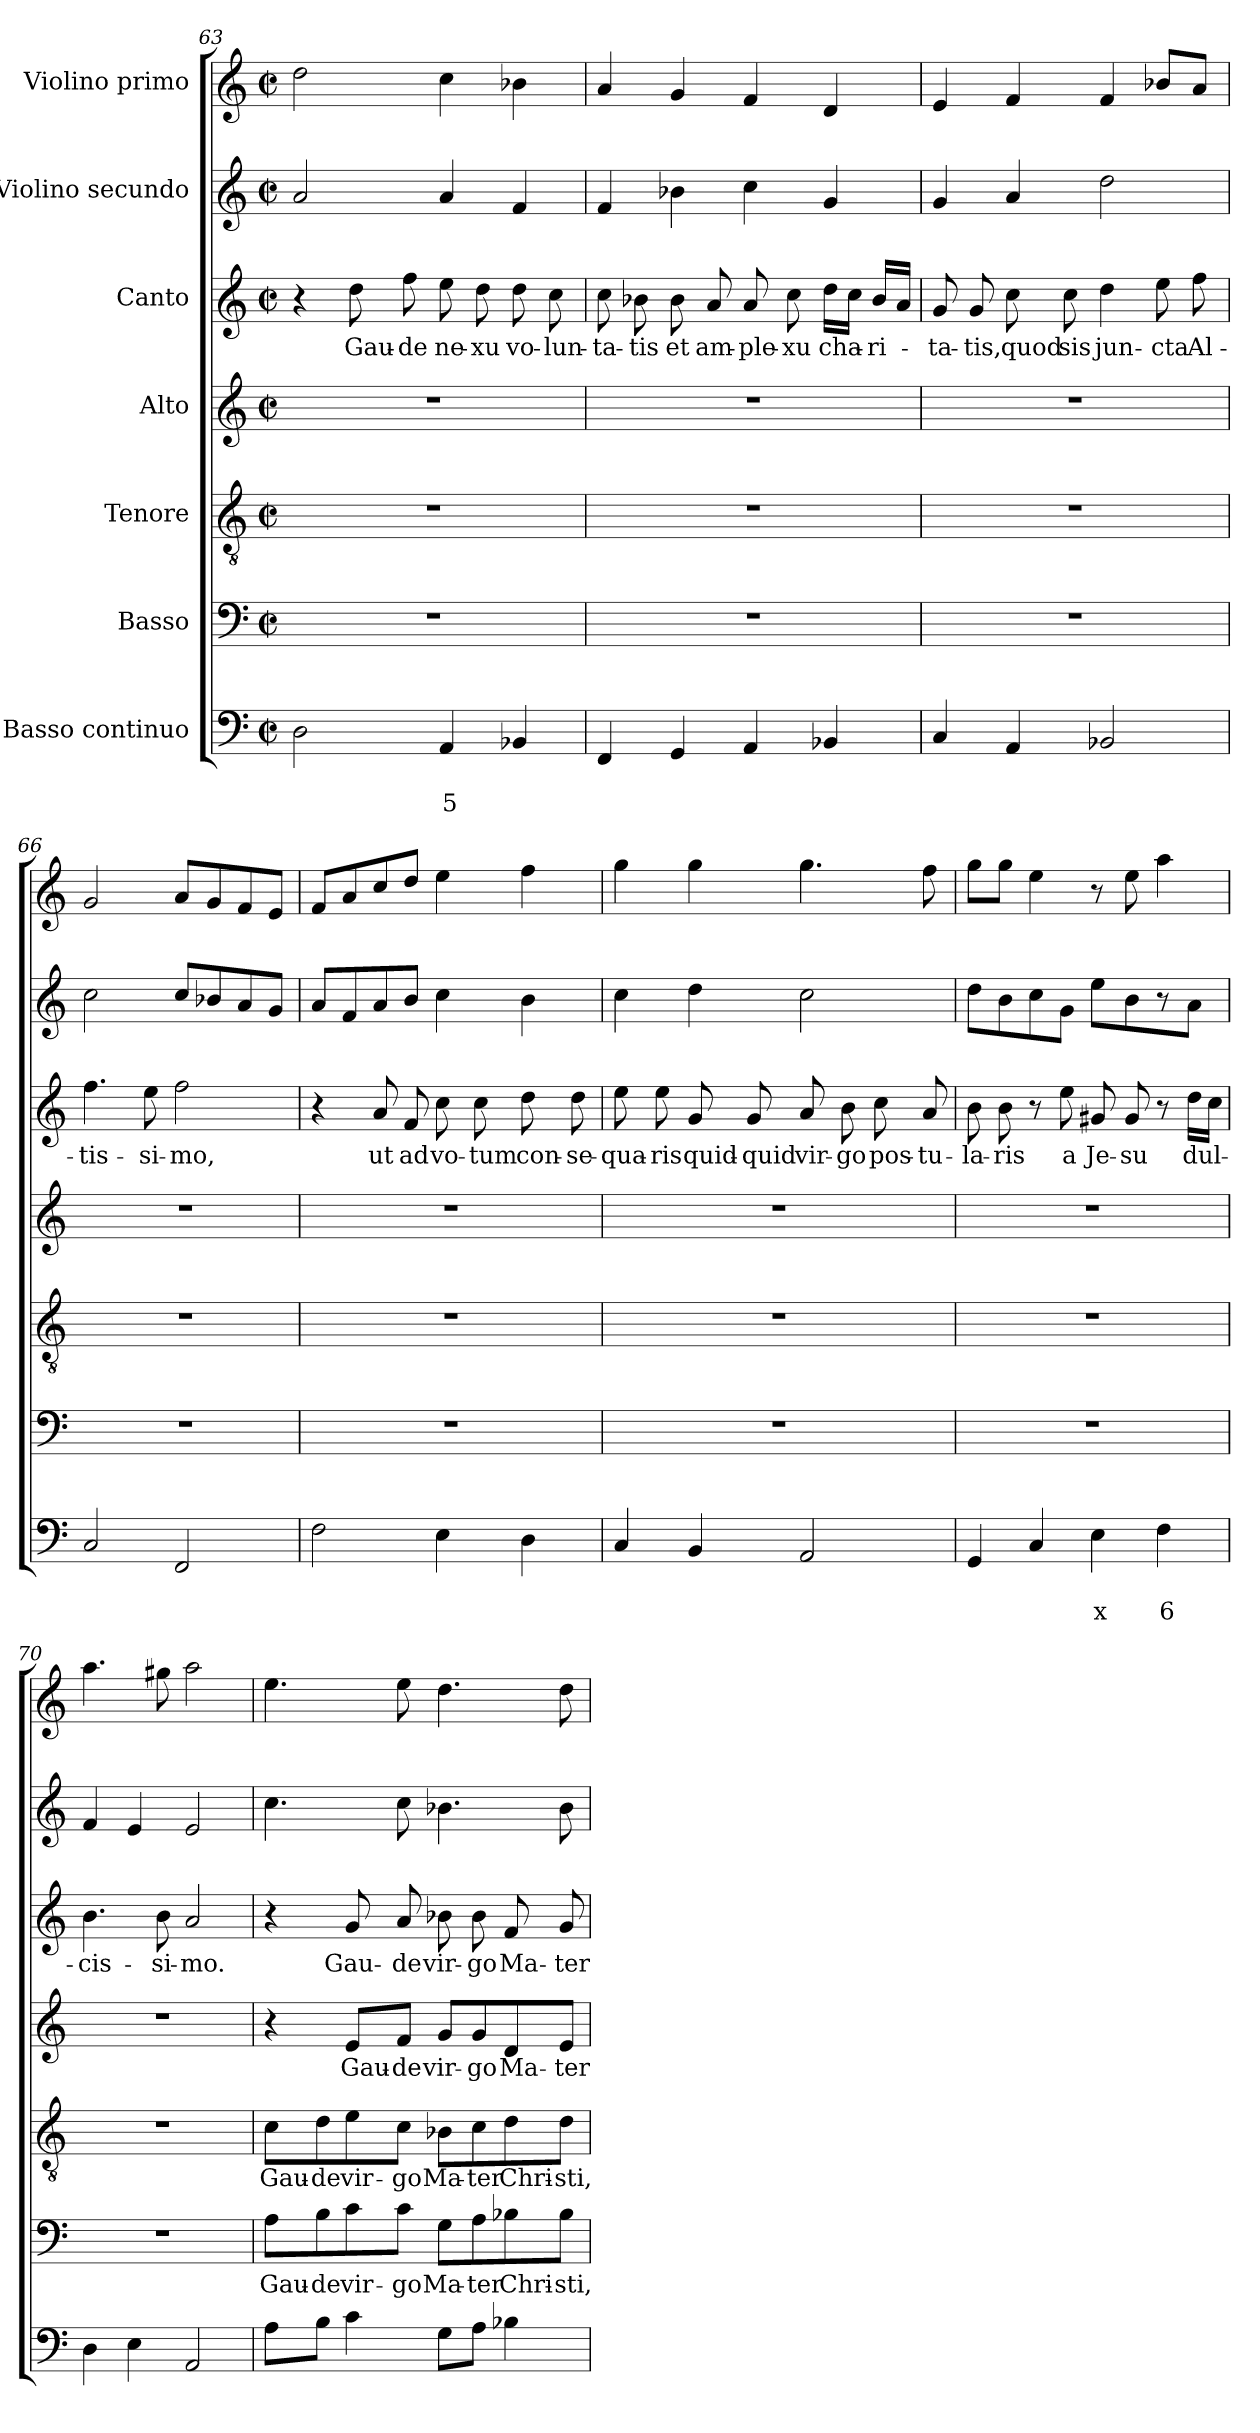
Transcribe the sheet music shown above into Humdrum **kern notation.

**kern	**text	**text	**kern	**text	**kern	**text	**kern	**text	**kern	**text	**kern	**kern
*part7	*part7	*part7	*part6	*part6	*part5	*part5	*part4	*part4	*part3	*part3	*part2	*part1
*staff7	*staff7	*staff7	*staff6	*staff6	*staff5	*staff5	*staff4	*staff4	*staff3	*staff3	*staff2	*staff1
*I"Basso continuo	*	*	*I"Basso	*	*I"Tenore	*	*I"Alto	*	*I"Canto	*	*I"Violino secundo	*I"Violino primo
*clefF4	*	*	*clefF4	*	*clefGv2	*	*clefG2	*	*clefG2	*	*clefG2	*clefG2
*k[]	*	*	*k[]	*	*k[]	*	*k[]	*	*k[]	*	*k[]	*k[]
*C:	*	*	*C:	*	*C:	*	*C:	*	*C:	*	*C:	*C:
*M2/2	*	*	*M2/2	*	*M2/2	*	*M2/2	*	*M2/2	*	*M2/2	*M2/2
*met(c|)	*	*	*met(c|)	*	*met(c|)	*	*met(c|)	*	*met(c|)	*	*met(c|)	*met(c|)
=63	=63	=63	=63	=63	=63	=63	=63	=63	=63	=63	=63	=63
2D\	.	.	1r	.	1r	.	1r	.	4r	.	2a/	2dd\
!	!	!	!	!	!	!	!	!	!	!LO:LY:b	!	!
.	.	.	.	.	.	.	.	.	8dd\	Gau-	.	.
!	!	!	!	!	!	!	!	!	!	!LO:LY:b	!	!
.	.	.	.	.	.	.	.	.	8ff\	-de	.	.
!	!	!LO:LY:b	!	!	!	!	!	!	!	!LO:LY:b	!	!
4AA/	.	5	.	.	.	.	.	.	8ee\	ne-	4a/	4cc\
!	!	!	!	!	!	!	!	!	!	!LO:LY:b	!	!
.	.	.	.	.	.	.	.	.	8dd\	-xu	.	.
!	!	!	!	!	!	!	!	!	!	!LO:LY:b	!	!
4BB-X/	.	.	.	.	.	.	.	.	8dd\	vo-	4f/	4b-X\
!	!	!	!	!	!	!	!	!	!	!LO:LY:b	!	!
.	.	.	.	.	.	.	.	.	8cc\	-lun-	.	.
!!LO:PB:g=z
=64	=64	=64	=64	=64	=64	=64	=64	=64	=64	=64	=64	=64
!	!	!	!	!	!	!	!	!	!	!LO:LY:b	!	!
4FF/	.	.	1r	.	1r	.	1r	.	8cc\	-ta-	4f/	4a/
!	!	!	!	!	!	!	!	!	!	!LO:LY:b	!	!
.	.	.	.	.	.	.	.	.	8b-X\	-tis	.	.
!	!	!	!	!	!	!	!	!	!	!LO:LY:b	!	!
4GG/	.	.	.	.	.	.	.	.	8b-\	et	4b-X\	4g/
!	!	!	!	!	!	!	!	!	!	!LO:LY:b	!	!
.	.	.	.	.	.	.	.	.	8a/	am-	.	.
!	!	!	!	!	!	!	!	!	!	!LO:LY:b	!	!
4AA/	.	.	.	.	.	.	.	.	8a/	-ple-	4cc\	4f/
!	!	!	!	!	!	!	!	!	!	!LO:LY:b	!	!
.	.	.	.	.	.	.	.	.	8cc\	-xu	.	.
!	!	!	!	!	!	!	!	!	!	!LO:LY:b	!	!
4BB-X/	.	.	.	.	.	.	.	.	16dd\LL	cha-	4g/	4d/
.	.	.	.	.	.	.	.	.	16cc\JJ	.	.	.
!	!	!	!	!	!	!	!	!	!	!LO:LY:b	!	!
.	.	.	.	.	.	.	.	.	16b-/LL	-ri-	.	.
.	.	.	.	.	.	.	.	.	16a/JJ	.	.	.
=65	=65	=65	=65	=65	=65	=65	=65	=65	=65	=65	=65	=65
!	!	!	!	!	!	!	!	!	!	!LO:LY:b	!	!
4C/	.	.	1r	.	1r	.	1r	.	8g/	-ta-	4g/	4e/
!	!	!	!	!	!	!	!	!	!	!LO:LY:b	!	!
.	.	.	.	.	.	.	.	.	8g/	-tis,	.	.
!	!	!	!	!	!	!	!	!	!	!LO:LY:b	!	!
4AA/	.	.	.	.	.	.	.	.	8cc\	quod	4a/	4f/
!	!	!	!	!	!	!	!	!	!	!LO:LY:b	!	!
.	.	.	.	.	.	.	.	.	8cc\	sis	.	.
!	!	!	!	!	!	!	!	!	!	!LO:LY:b	!	!
2BB-X/	.	.	.	.	.	.	.	.	4dd\	jun-	2dd\	4f/
!	!	!	!	!	!	!	!	!	!	!LO:LY:b	!	!
.	.	.	.	.	.	.	.	.	8ee\	-cta	.	8b-X/L
!	!	!	!	!	!	!	!	!	!	!LO:LY:b	!	!
.	.	.	.	.	.	.	.	.	8ff\	Al-	.	8a/J
=66	=66	=66	=66	=66	=66	=66	=66	=66	=66	=66	=66	=66
!	!	!	!	!	!	!	!	!	!	!LO:LY:b	!	!
2C/	.	.	1r	.	1r	.	1r	.	4.ff\	-tis-	2cc\	2g/
!	!	!	!	!	!	!	!	!	!	!LO:LY:b	!	!
.	.	.	.	.	.	.	.	.	8ee\	-si-	.	.
!	!	!	!	!	!	!	!	!	!	!LO:LY:b	!	!
2FF/	.	.	.	.	.	.	.	.	2ff\	-mo,	8cc/L	8a/L
.	.	.	.	.	.	.	.	.	.	.	8b-X/	8g/
.	.	.	.	.	.	.	.	.	.	.	8a/	8f/
.	.	.	.	.	.	.	.	.	.	.	8g/J	8e/J
=67	=67	=67	=67	=67	=67	=67	=67	=67	=67	=67	=67	=67
2F\	.	.	1r	.	1r	.	1r	.	4r	.	8a/L	8f/L
.	.	.	.	.	.	.	.	.	.	.	8f/	8a/
!	!	!	!	!	!	!	!	!	!	!LO:LY:b	!	!
.	.	.	.	.	.	.	.	.	8a/	ut	8a/	8cc/
!	!	!	!	!	!	!	!	!	!	!LO:LY:b	!	!
.	.	.	.	.	.	.	.	.	8f/	ad	8b/J	8dd/J
!	!	!	!	!	!	!	!	!	!	!LO:LY:b	!	!
4E\	.	.	.	.	.	.	.	.	8cc\	vo-	4cc\	4ee\
!	!	!	!	!	!	!	!	!	!	!LO:LY:b	!	!
.	.	.	.	.	.	.	.	.	8cc\	-tum	.	.
!	!	!	!	!	!	!	!	!	!	!LO:LY:b	!	!
4D\	.	.	.	.	.	.	.	.	8dd\	con-	4b\	4ff\
!	!	!	!	!	!	!	!	!	!	!LO:LY:b	!	!
.	.	.	.	.	.	.	.	.	8dd\	-se-	.	.
!!LO:LB:g=z
=68	=68	=68	=68	=68	=68	=68	=68	=68	=68	=68	=68	=68
!	!	!	!	!	!	!	!	!	!	!LO:LY:b	!	!
4C/	.	.	1r	.	1r	.	1r	.	8ee\	-qua-	4cc\	4gg\
!	!	!	!	!	!	!	!	!	!	!LO:LY:b	!	!
.	.	.	.	.	.	.	.	.	8ee\	-ris	.	.
!	!	!	!	!	!	!	!	!	!	!LO:LY:b	!	!
4BB/	.	.	.	.	.	.	.	.	8g/	quid-	4dd\	4gg\
!	!	!	!	!	!	!	!	!	!	!LO:LY:b	!	!
.	.	.	.	.	.	.	.	.	8g/	-quid	.	.
!	!	!	!	!	!	!	!	!	!	!LO:LY:b	!	!
2AA/	.	.	.	.	.	.	.	.	8a/	vir-	2cc\	4.gg\
!	!	!	!	!	!	!	!	!	!	!LO:LY:b	!	!
.	.	.	.	.	.	.	.	.	8b\	-go	.	.
!	!	!	!	!	!	!	!	!	!	!LO:LY:b	!	!
.	.	.	.	.	.	.	.	.	8cc\	pos-	.	.
!	!	!	!	!	!	!	!	!	!	!LO:LY:b	!	!
.	.	.	.	.	.	.	.	.	8a/	-tu-	.	8ff\
=69	=69	=69	=69	=69	=69	=69	=69	=69	=69	=69	=69	=69
!	!	!	!	!	!	!	!	!	!	!LO:LY:b	!	!
4GG/	.	.	1r	.	1r	.	1r	.	8b\	-la-	8dd\L	8gg\L
!	!	!	!	!	!	!	!	!	!	!LO:LY:b	!	!
.	.	.	.	.	.	.	.	.	8b\	-ris	8b\	8gg\J
4C/	.	.	.	.	.	.	.	.	8r	.	8cc\	4ee\
!	!	!	!	!	!	!	!	!	!	!LO:LY:b	!	!
.	.	.	.	.	.	.	.	.	8ee\	a	8g\J	.
!	!	!LO:LY:b	!	!	!	!	!	!	!	!LO:LY:b	!	!
4E\	.	x	.	.	.	.	.	.	8g#X/	Je-	8ee\L	8r
!	!	!	!	!	!	!	!	!	!	!LO:LY:b	!	!
.	.	.	.	.	.	.	.	.	8g#/	-su	8b\	8ee\
!	!	!LO:LY:b	!	!	!	!	!	!	!	!	!	!
4F\	.	6	.	.	.	.	.	.	8r	.	8r	4aa\
!	!	!	!	!	!	!	!	!	!	!LO:LY:b	!	!
.	.	.	.	.	.	.	.	.	16dd\LL	dul-	8a\J	.
.	.	.	.	.	.	.	.	.	16cc\JJ	.	.	.
=70	=70	=70	=70	=70	=70	=70	=70	=70	=70	=70	=70	=70
!	!	!	!	!	!	!	!	!	!	!LO:LY:b	!	!
4D\	.	.	1r	.	1r	.	1r	.	4.b\	-cis-	4f/	4.aa\
4E\	.	.	.	.	.	.	.	.	.	.	4e/	.
!	!	!	!	!	!	!	!	!	!	!LO:LY:b	!	!
.	.	.	.	.	.	.	.	.	8b\	-si-	.	8gg#X\
!	!	!	!	!	!	!	!	!	!	!LO:LY:b	!	!
2AA/	.	.	.	.	.	.	.	.	2a/	-mo.	2e/	2aa\
=71	=71	=71	=71	=71	=71	=71	=71	=71	=71	=71	=71	=71
!	!	!	!	!LO:LY:b	!	!LO:LY:b	!	!	!	!	!	!
8A\L	.	.	8A\L	Gau-	8c\L	Gau-	4r	.	4r	.	4.cc\	4.ee\
!	!	!	!	!LO:LY:b	!	!LO:LY:b	!	!	!	!	!	!
8B\J	.	.	8B\	-de	8d\	-de	.	.	.	.	.	.
!	!	!	!	!LO:LY:b	!	!LO:LY:b	!	!LO:LY:b	!	!LO:LY:b	!	!
4c\	.	.	8c\	vir-	8e\	vir-	8e/L	Gau-	8g/	Gau-	.	.
!	!	!	!	!LO:LY:b	!	!LO:LY:b	!	!LO:LY:b	!	!LO:LY:b	!	!
.	.	.	8c\J	-go	8c\J	-go	8f/J	-de	8a/	-de	8cc\	8ee\
!	!	!	!	!LO:LY:b	!	!LO:LY:b	!	!LO:LY:b	!	!LO:LY:b	!	!
8G\L	.	.	8G\L	Ma-	8B-X\L	Ma-	8g/L	vir-	8b-X\	vir-	4.b-X\	4.dd\
!	!	!	!	!LO:LY:b	!	!LO:LY:b	!	!LO:LY:b	!	!LO:LY:b	!	!
8A\J	.	.	8A\	-ter	8c\	-ter	8g/	-go	8b-\	-go	.	.
!	!	!	!	!LO:LY:b	!	!LO:LY:b	!	!LO:LY:b	!	!LO:LY:b	!	!
4B-X\	.	.	8B-X\	Chri-	8d\	Chri-	8d/	Ma-	8f/	Ma-	.	.
!	!	!	!	!LO:LY:b	!	!LO:LY:b	!	!LO:LY:b	!	!LO:LY:b	!	!
.	.	.	8B-\J	-sti,	8d\J	-sti,	8e/J	-ter	8g/	-ter	8b-\	8dd\
=	=	=	=	=	=	=	=	=	=	=	=	=
*-	*-	*-	*-	*-	*-	*-	*-	*-	*-	*-	*-	*-
